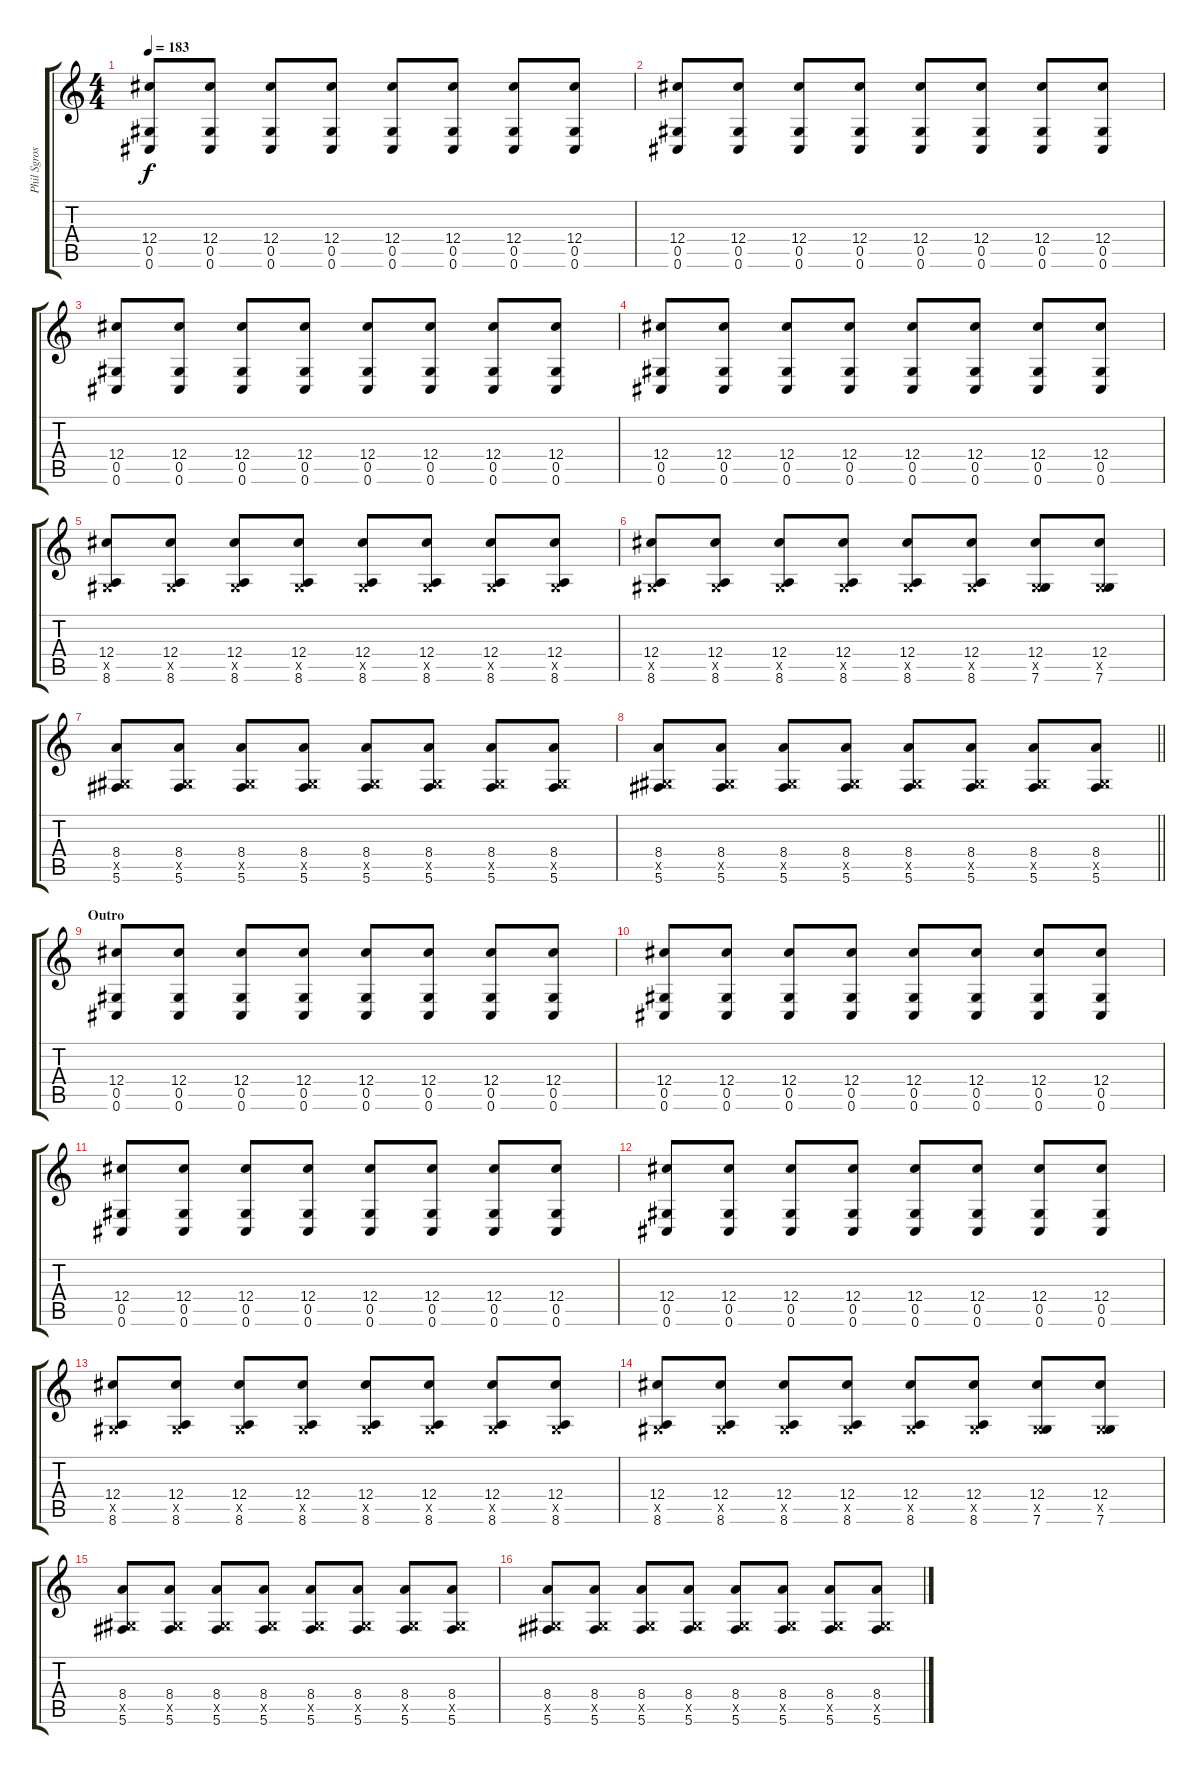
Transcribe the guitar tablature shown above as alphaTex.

\track ("Phil Sgrosso" "Phil Sgros") {instrument distortionguitar}
\staff {score tabs}
\tuning (Eb4 Bb3 Gb3 Db3 Ab2 Db2) {hide}
\ts (4 4)
\tempo 183
\clef g2
\ks c
(12.4 0.5 0.6).8{dy f} (12.4 0.5 0.6).8 (12.4 0.5 0.6).8 (12.4 0.5 0.6).8 (12.4 0.5 0.6).8 (12.4 0.5 0.6).8 (12.4 0.5 0.6).8 (12.4 0.5 0.6).8 |
(12.4 0.5 0.6).8 (12.4 0.5 0.6).8 (12.4 0.5 0.6).8 (12.4 0.5 0.6).8 (12.4 0.5 0.6).8 (12.4 0.5 0.6).8 (12.4 0.5 0.6).8 (12.4 0.5 0.6).8 |
(12.4 0.5 0.6).8 (12.4 0.5 0.6).8 (12.4 0.5 0.6).8 (12.4 0.5 0.6).8 (12.4 0.5 0.6).8 (12.4 0.5 0.6).8 (12.4 0.5 0.6).8 (12.4 0.5 0.6).8 |
(12.4 0.5 0.6).8 (12.4 0.5 0.6).8 (12.4 0.5 0.6).8 (12.4 0.5 0.6).8 (12.4 0.5 0.6).8 (12.4 0.5 0.6).8 (12.4 0.5 0.6).8 (12.4 0.5 0.6).8 |
(12.4 0.5{x} 8.6).8 (12.4 0.5{x} 8.6).8 (12.4 0.5{x} 8.6).8 (12.4 0.5{x} 8.6).8 (12.4 0.5{x} 8.6).8 (12.4 0.5{x} 8.6).8 (12.4 0.5{x} 8.6).8 (12.4 0.5{x} 8.6).8 |
(12.4 0.5{x} 8.6).8 (12.4 0.5{x} 8.6).8 (12.4 0.5{x} 8.6).8 (12.4 0.5{x} 8.6).8 (12.4 0.5{x} 8.6).8 (12.4 0.5{x} 8.6).8 (12.4 0.5{x} 7.6).8 (12.4 0.5{x} 7.6).8 |
(8.4 0.5{x} 5.6).8 (8.4 0.5{x} 5.6).8 (8.4 0.5{x} 5.6).8 (8.4 0.5{x} 5.6).8 (8.4 0.5{x} 5.6).8 (8.4 0.5{x} 5.6).8 (8.4 0.5{x} 5.6).8 (8.4 0.5{x} 5.6).8 |
\barLineRight lightlight
(8.4 0.5{x} 5.6).8 (8.4 0.5{x} 5.6).8 (8.4 0.5{x} 5.6).8 (8.4 0.5{x} 5.6).8 (8.4 0.5{x} 5.6).8 (8.4 0.5{x} 5.6).8 (8.4 0.5{x} 5.6).8 (8.4 0.5{x} 5.6).8 |
\section ("" "Outro")
(12.4 0.5 0.6).8 (12.4 0.5 0.6).8 (12.4 0.5 0.6).8 (12.4 0.5 0.6).8 (12.4 0.5 0.6).8 (12.4 0.5 0.6).8 (12.4 0.5 0.6).8 (12.4 0.5 0.6).8 |
(12.4 0.5 0.6).8 (12.4 0.5 0.6).8 (12.4 0.5 0.6).8 (12.4 0.5 0.6).8 (12.4 0.5 0.6).8 (12.4 0.5 0.6).8 (12.4 0.5 0.6).8 (12.4 0.5 0.6).8 |
(12.4 0.5 0.6).8 (12.4 0.5 0.6).8 (12.4 0.5 0.6).8 (12.4 0.5 0.6).8 (12.4 0.5 0.6).8 (12.4 0.5 0.6).8 (12.4 0.5 0.6).8 (12.4 0.5 0.6).8 |
(12.4 0.5 0.6).8 (12.4 0.5 0.6).8 (12.4 0.5 0.6).8 (12.4 0.5 0.6).8 (12.4 0.5 0.6).8 (12.4 0.5 0.6).8 (12.4 0.5 0.6).8 (12.4 0.5 0.6).8 |
(12.4 0.5{x} 8.6).8 (12.4 0.5{x} 8.6).8 (12.4 0.5{x} 8.6).8 (12.4 0.5{x} 8.6).8 (12.4 0.5{x} 8.6).8 (12.4 0.5{x} 8.6).8 (12.4 0.5{x} 8.6).8 (12.4 0.5{x} 8.6).8 |
(12.4 0.5{x} 8.6).8 (12.4 0.5{x} 8.6).8 (12.4 0.5{x} 8.6).8 (12.4 0.5{x} 8.6).8 (12.4 0.5{x} 8.6).8 (12.4 0.5{x} 8.6).8 (12.4 0.5{x} 7.6).8 (12.4 0.5{x} 7.6).8 |
(8.4 0.5{x} 5.6).8 (8.4 0.5{x} 5.6).8 (8.4 0.5{x} 5.6).8 (8.4 0.5{x} 5.6).8 (8.4 0.5{x} 5.6).8 (8.4 0.5{x} 5.6).8 (8.4 0.5{x} 5.6).8 (8.4 0.5{x} 5.6).8 |
(8.4 0.5{x} 5.6).8 (8.4 0.5{x} 5.6).8 (8.4 0.5{x} 5.6).8 (8.4 0.5{x} 5.6).8 (8.4 0.5{x} 5.6).8 (8.4 0.5{x} 5.6).8 (8.4 0.5{x} 5.6).8 (8.4 0.5{x} 5.6).8
